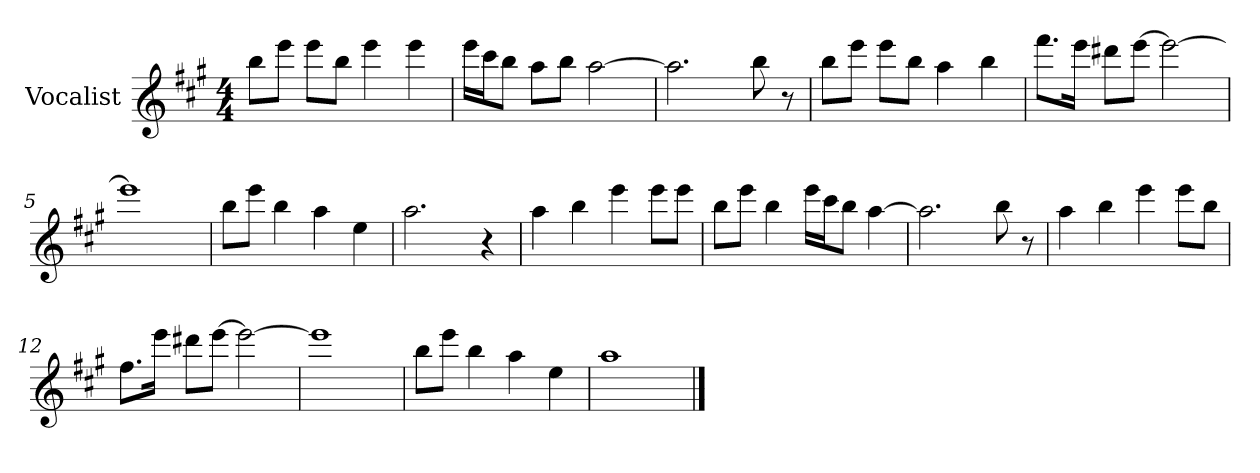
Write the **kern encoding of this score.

**kern
*part1
*staff1
*I"Vocalist
*k[f#c#g#]
*A:
*M4/4
=
8bbL
8eeeJ
8eeeL
8bbJ
4eee
4eee
=1
16eeeLL
16ccc#J
8bbJ
8aaL
8bbJ
[2aa
=2
2.aa]
8bb
8r
=3
8bbL
8eeeJ
8eeeL
8bbJ
4aa
4bb
=4
8.fff#L
16eeeJk
8ddd#XL
[8eeeJ
2eee_
=5
1eee]
=6
8bbL
8eeeJ
4bb
4aa
4ee
=7
2.aa
4r
=8
4aa
4bb
4eee
8eeeL
8eeeJ
=9
8bbL
8eeeJ
4bb
16eeeLL
16ccc#J
8bbJ
[4aa
=10
2.aa]
8bb
8r
=11
4aa
4bb
4eee
8eeeL
8bbJ
=12
8.ff#L
16eeeJk
8ddd#XL
[8eeeJ
2eee_
=13
1eee]
=14
8bbL
8eeeJ
4bb
4aa
4ee
=15
1aa
==
*-
